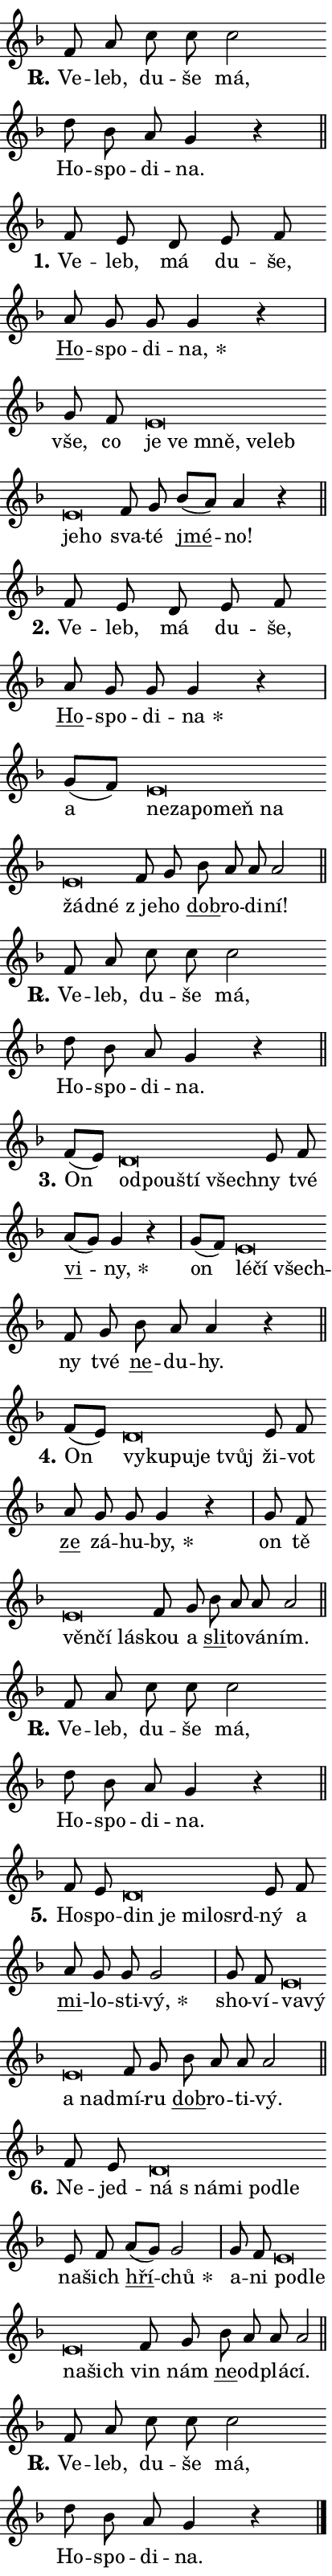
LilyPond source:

\version "2.24.0"
\header { tagline = "" }
\paper {
  indent = 0\cm
  top-margin = 0\cm
  right-margin = 0.13\cm % to fit lyric hyphens
  bottom-margin = 0\cm
  left-margin = 0\cm
  paper-width = 7\cm
  page-breaking = #ly:one-page-breaking
  system-system-spacing.basic-distance = #11
  score-system-spacing.basic-distance = #11
  ragged-last = ##f
}


%% Author: Thomas Morley
%% https://lists.gnu.org/archive/html/lilypond-user/2020-05/msg00002.html
#(define (line-position grob)
"Returns position of @var[grob} in current system:
   @code{'start}, if at first time-step
   @code{'end}, if at last time-step
   @code{'middle} otherwise
"
  (let* ((col (ly:item-get-column grob))
         (ln (ly:grob-object col 'left-neighbor))
         (rn (ly:grob-object col 'right-neighbor))
         (col-to-check-left (if (ly:grob? ln) ln col))
         (col-to-check-right (if (ly:grob? rn) rn col))
         (break-dir-left
           (and
             (ly:grob-property col-to-check-left 'non-musical #f)
             (ly:item-break-dir col-to-check-left)))
         (break-dir-right
           (and
             (ly:grob-property col-to-check-right 'non-musical #f)
             (ly:item-break-dir col-to-check-right))))
        (cond ((eqv? 1 break-dir-left) 'start)
              ((eqv? -1 break-dir-right) 'end)
              (else 'middle))))

#(define (tranparent-at-line-position vctor)
  (lambda (grob)
  "Relying on @code{line-position} select the relevant enry from @var{vctor}.
Used to determine transparency,"
    (case (line-position grob)
      ((end) (not (vector-ref vctor 0)))
      ((middle) (not (vector-ref vctor 1)))
      ((start) (not (vector-ref vctor 2))))))

noteHeadBreakVisibility =
#(define-music-function (break-visibility)(vector?)
"Makes @code{NoteHead}s transparent relying on @var{break-visibility}"
#{
  \override NoteHead.transparent =
    #(tranparent-at-line-position break-visibility)
#})

#(define delete-ledgers-for-transparent-note-heads
  (lambda (grob)
    "Reads whether a @code{NoteHead} is transparent.
If so this @code{NoteHead} is removed from @code{'note-heads} from
@var{grob}, which is supposed to be @code{LedgerLineSpanner}.
As a result ledgers are not printed for this @code{NoteHead}"
    (let* ((nhds-array (ly:grob-object grob 'note-heads))
           (nhds-list
             (if (ly:grob-array? nhds-array)
                 (ly:grob-array->list nhds-array)
                 '()))
           ;; Relies on the transparent-property being done before
           ;; Staff.LedgerLineSpanner.after-line-breaking is executed.
           ;; This is fragile ...
           (to-keep
             (remove
               (lambda (nhd)
                 (ly:grob-property nhd 'transparent #f))
               nhds-list)))
      ;; TODO find a better method to iterate over grob-arrays, similiar
      ;; to filter/remove etc for lists
      ;; For now rebuilt from scratch
      (set! (ly:grob-object grob 'note-heads)  '())
      (for-each
        (lambda (nhd)
          (ly:pointer-group-interface::add-grob grob 'note-heads nhd))
        to-keep))))

squashNotes = {
  \override NoteHead.X-extent = #'(-0.2 . 0.2)
  \override NoteHead.Y-extent = #'(-0.75 . 0)
  \override NoteHead.stencil =
    #(lambda (grob)
       (let ((pos (ly:grob-property grob 'staff-position)))
         (begin
           (if (< pos -7) (display "ERROR: Lower brevis then expected\n") (display ""))
           (if (<= pos -6) ly:text-interface::print ly:note-head::print))))
}
unSquashNotes = {
  \revert NoteHead.X-extent
  \revert NoteHead.Y-extent
  \revert NoteHead.stencil
}

hideNotes = \noteHeadBreakVisibility #begin-of-line-visible
unHideNotes = \noteHeadBreakVisibility #all-visible

% work-around for resetting accidentals
% https://lilypond.org/doc/v2.23/Documentation/notation/displaying-rhythms#unmetered-music
cadenzaMeasure = {
  \cadenzaOff
  \partial 1024 s1024
  \cadenzaOn
}

#(define-markup-command (accent layout props text) (markup?)
  "Underline accented syllable"
  (interpret-markup layout props
    #{\markup \override #'(offset . 4.3) \underline { #text }#}))

responsum = \markup \concat {
  "R" \hspace #-1.05 \path #0.1 #'((moveto 0 0.07) (lineto 0.9 0.8)) \hspace #0.05 "."
}

spaceSize = #0.6828661417322834 % exact space size for TeX Gyre Schola

\layout {
  \context {
    \Staff
    \remove "Time_signature_engraver"
    \override LedgerLineSpanner.after-line-breaking = #delete-ledgers-for-transparent-note-heads
  }
  \context {
    \Lyrics {
      \override LyricSpace.minimum-distance = \spaceSize
      \override LyricText.font-name = #"TeX Gyre Schola"
      \override LyricText.font-size = 1
      \override StanzaNumber.font-name = #"TeX Gyre Schola Bold"
      \override StanzaNumber.font-size = 1
    }
  }
  \context {
    \Score 
    \override NoteHead.text =
      #(lambda (grob) 
        (let ((pos (ly:grob-property grob 'staff-position)))
          #{\markup {
            \combine
              \halign #-0.55 \raise #(if (= pos -6) 0 0.5) \override #'(thickness . 2) \draw-line #'(3.2 . 0)
              \musicglyph "noteheads.sM1"
          }#}))
  }
}

% magnetic-lyrics.ily
%
%   written by
%     Jean Abou Samra <jean@abou-samra.fr>
%     Werner Lemberg <wl@gnu.org>
%
%   adapted by
%     Jiri Hon <jiri.hon@gmail.com>
%
% Version 2022-Apr-15

% https://www.mail-archive.com/lilypond-user@gnu.org/msg149350.html

#(define (Left_hyphen_pointer_engraver context)
   "Collect syllable-hyphen-syllable occurrences in lyrics and store
them in properties.  This engraver only looks to the left.  For
example, if the lyrics input is @code{foo -- bar}, it does the
following.

@itemize @bullet
@item
Set the @code{text} property of the @code{LyricHyphen} grob between
@q{foo} and @q{bar} to @code{foo}.

@item
Set the @code{left-hyphen} property of the @code{LyricText} grob with
text @q{foo} to the @code{LyricHyphen} grob between @q{foo} and
@q{bar}.
@end itemize

Use this auxiliary engraver in combination with the
@code{lyric-@/text::@/apply-@/magnetic-@/offset!} hook."
   (let ((hyphen #f)
         (text #f))
     (make-engraver
      (acknowledgers
       ((lyric-syllable-interface engraver grob source-engraver)
        (set! text grob)))
      (end-acknowledgers
       ((lyric-hyphen-interface engraver grob source-engraver)
        ;(when (not (grob::has-interface grob 'lyric-space-interface))
          (set! hyphen grob)));)
      ((stop-translation-timestep engraver)
       (when (and text hyphen)
         (ly:grob-set-object! text 'left-hyphen hyphen))
       (set! text #f)
       (set! hyphen #f)))))

#(define (lyric-text::apply-magnetic-offset! grob)
   "If the space between two syllables is less than the value in
property @code{LyricText@/.details@/.squash-threshold}, move the right
syllable to the left so that it gets concatenated with the left
syllable.

Use this function as a hook for
@code{LyricText@/.after-@/line-@/breaking} if the
@code{Left_@/hyphen_@/pointer_@/engraver} is active."
   (let ((hyphen (ly:grob-object grob 'left-hyphen #f)))
     (when hyphen
       (let ((left-text (ly:spanner-bound hyphen LEFT)))
         (when (grob::has-interface left-text 'lyric-syllable-interface)
           (let* ((common (ly:grob-common-refpoint grob left-text X))
                  (this-x-ext (ly:grob-extent grob common X))
                  (left-x-ext
                   (begin
                     ;; Trigger magnetism for left-text.
                     (ly:grob-property left-text 'after-line-breaking)
                     (ly:grob-extent left-text common X)))
                  ;; `delta` is the gap width between two syllables.
                  (delta (- (interval-start this-x-ext)
                            (interval-end left-x-ext)))
                  (details (ly:grob-property grob 'details))
                  (threshold (assoc-get 'squash-threshold details 0.2)))
             (when (< delta threshold)
               (let* (;; We have to manipulate the input text so that
                      ;; ligatures crossing syllable boundaries are not
                      ;; disabled.  For languages based on the Latin
                      ;; script this is essentially a beautification.
                      ;; However, for non-Western scripts it can be a
                      ;; necessity.
                      (lt (ly:grob-property left-text 'text))
                      (rt (ly:grob-property grob 'text))
                      (is-space (grob::has-interface hyphen 'lyric-space-interface))
                      (space (if is-space " " ""))
                      (extra-delta (if is-space spaceSize 0))
                      ;; Append new syllable.
                      (ltrt-space (if (and (string? lt) (string? rt))
                                (string-append lt space rt)
                                (make-concat-markup (list lt space rt))))
                      ;; Right-align `ltrt` to the right side.
                      (ltrt-space-markup (grob-interpret-markup
                               grob
                               (make-translate-markup
                                (cons (interval-length this-x-ext) 0)
                                (make-right-align-markup ltrt-space)))))
                 (begin
                   ;; Don't print `left-text`.
                   (ly:grob-set-property! left-text 'stencil #f)
                   ;; Set text and stencil (which holds all collected
                   ;; syllables so far) and shift it to the left.
                   (ly:grob-set-property! grob 'text ltrt-space)
                   (ly:grob-set-property! grob 'stencil ltrt-space-markup)
                   (ly:grob-translate-axis! grob (- (- delta extra-delta)) X))))))))))


#(define (lyric-hyphen::displace-bounds-first grob)
   ;; Make very sure this callback isn't triggered too early.
   (let ((left (ly:spanner-bound grob LEFT))
         (right (ly:spanner-bound grob RIGHT)))
     (ly:grob-property left 'after-line-breaking)
     (ly:grob-property right 'after-line-breaking)
     (ly:lyric-hyphen::print grob)))

squashThreshold = #0.4

\layout {
  \context {
    \Lyrics
    \consists #Left_hyphen_pointer_engraver
    \override LyricText.after-line-breaking =
      #lyric-text::apply-magnetic-offset!
    \override LyricHyphen.stencil = #lyric-hyphen::displace-bounds-first
    \override LyricText.details.squash-threshold = \squashThreshold
    \override LyricHyphen.minimum-distance = 0
    \override LyricHyphen.minimum-length = \squashThreshold
  }
}

squashText = \override LyricText.details.squash-threshold = 9999
unSquashText = \override LyricText.details.squash-threshold = \squashThreshold

leftText = \override LyricText.self-alignment-X = #LEFT
unLeftText = \revert LyricText.self-alignment-X

starOffset = #(lambda (grob) 
                (let ((x_offset (ly:self-alignment-interface::aligned-on-x-parent grob)))
                  (if (= x_offset 0) 0 (+ x_offset 1.2))))

star = #(define-music-function (syllable)(string?)
"Append star separator at the end of a syllable"
#{
  \once \override LyricText.X-offset = #starOffset
  \lyricmode { \markup {
    #syllable
    \override #'((font-name . "TeX Gyre Schola Bold")) \hspace #0.2 \lower #0.65 \larger "*"
  } }
#})

starAccent = #(define-music-function (syllable)(string?)
"Append star separator at the end of a syllable and make accent"
#{
  \once \override LyricText.X-offset = #starOffset
  \lyricmode { \markup {
    \accent #syllable
    \override #'((font-name . "TeX Gyre Schola Bold")) \hspace #0.2 \lower #0.65 \larger "*"
  } }
#})

breath = #(define-music-function (syllable)(string?)
"Append breathing indicator at the end of a syllable"
#{
  \lyricmode { \markup { #syllable "+" } }
#})

optionalBreath = #(define-music-function (syllable)(string?)
"Append optional breathing indicator at the end of a syllable"
#{
  \lyricmode { \markup { #syllable "(+)" } }
#})


\score {
    <<
        \new Voice = "melody" { \cadenzaOn \key f \major \relative { f'8 a c c c2 \bar "" d8 bes a g4 r \cadenzaMeasure \bar "||" \break } }
        \new Lyrics \lyricsto "melody" { \lyricmode { \set stanza = \responsum
Ve -- leb, du -- še má, Ho -- spo -- di -- na. } }
    >>
    \layout {}
}

\score {
    <<
        \new Voice = "melody" { \cadenzaOn \key f \major \relative { f'8 e d e8 f \bar "" a g g g4 r \cadenzaMeasure \bar "|" g8 f \bar "" \squashNotes e\breve*1/16 \hideNotes \breve*1/16 \bar "" \breve*1/16 \bar "" \breve*1/16 \bar "" \breve*1/16 \bar "" \breve*1/16 \breve*1/16 \bar "" \unHideNotes \unSquashNotes f8 g \bar "" bes[( a)] a4 r \cadenzaMeasure \bar "||" \break } }
        \new Lyrics \lyricsto "melody" { \lyricmode { \set stanza = "1."
Ve -- leb, má du -- še, \markup \accent Ho -- spo -- di -- \star na, vše, co \leftText je \squashText ve mně, ve -- leb je -- ho \unLeftText \unSquashText sva -- té \markup \accent jmé -- no! } }
    >>
    \layout {}
}

\score {
    <<
        \new Voice = "melody" { \cadenzaOn \key f \major \relative { f'8 e d e8 f \bar "" a g g g4 r \cadenzaMeasure \bar "|" g8[( f)] \bar "" \squashNotes e\breve*1/16 \hideNotes \breve*1/16 \bar "" \breve*1/16 \bar "" \breve*1/16 \bar "" \breve*1/16 \bar "" \breve*1/16 \breve*1/16 \bar "" \unHideNotes \unSquashNotes f8 g \bar "" bes a a a2 \cadenzaMeasure \bar "||" \break } }
        \new Lyrics \lyricsto "melody" { \lyricmode { \set stanza = "2."
Ve -- leb, má du -- še, \markup \accent Ho -- spo -- di -- \star na a \leftText ne -- \squashText za -- po -- meň na žád -- né \unLeftText \unSquashText "z je" -- ho \markup \accent dob -- ro -- di -- ní! } }
    >>
    \layout {}
}

\score {
    <<
        \new Voice = "melody" { \cadenzaOn \key f \major \relative { f'8 a c c c2 \bar "" d8 bes a g4 r \cadenzaMeasure \bar "||" \break } }
        \new Lyrics \lyricsto "melody" { \lyricmode { \set stanza = \responsum
Ve -- leb, du -- še má, Ho -- spo -- di -- na. } }
    >>
    \layout {}
}

\score {
    <<
        \new Voice = "melody" { \cadenzaOn \key f \major \relative { f'8[( e)] \bar "" \squashNotes d\breve*1/16 \hideNotes \breve*1/16 \bar "" \breve*1/16 \breve*1/16 \bar "" \unHideNotes \unSquashNotes e8 f \bar "" a[( g)] g4 r \cadenzaMeasure \bar "|" g8[( f)] \bar "" \squashNotes e\breve*1/16 \hideNotes \breve*1/16 \breve*1/16 \bar "" \unHideNotes \unSquashNotes f8 g \bar "" bes a a4 r \cadenzaMeasure \bar "||" \break } }
        \new Lyrics \lyricsto "melody" { \lyricmode { \set stanza = "3."
On \leftText od -- \squashText pou -- ští všech -- \unLeftText \unSquashText ny tvé \markup \accent vi -- \star ny, on \leftText lé -- \squashText čí všech -- \unLeftText \unSquashText ny tvé \markup \accent ne -- du -- hy. } }
    >>
    \layout {}
}

\score {
    <<
        \new Voice = "melody" { \cadenzaOn \key f \major \relative { f'8[( e)] \bar "" \squashNotes d\breve*1/16 \hideNotes \breve*1/16 \bar "" \breve*1/16 \bar "" \breve*1/16 \breve*1/16 \bar "" \unHideNotes \unSquashNotes e8 f \bar "" a g g g4 r \cadenzaMeasure \bar "|" g8 f \bar "" \squashNotes e\breve*1/16 \hideNotes \breve*1/16 \breve*1/16 \bar "" \unHideNotes \unSquashNotes f8 g \bar "" bes a a a2 \cadenzaMeasure \bar "||" \break } }
        \new Lyrics \lyricsto "melody" { \lyricmode { \set stanza = "4."
On \leftText vy -- \squashText ku -- pu -- je tvůj \unLeftText \unSquashText ži -- vot \markup \accent ze zá -- hu -- \star by, on tě \leftText věn -- \squashText čí lá -- \unLeftText \unSquashText skou a \markup \accent sli -- to -- vá -- ním. } }
    >>
    \layout {}
}

\score {
    <<
        \new Voice = "melody" { \cadenzaOn \key f \major \relative { f'8 a c c c2 \bar "" d8 bes a g4 r \cadenzaMeasure \bar "||" \break } }
        \new Lyrics \lyricsto "melody" { \lyricmode { \set stanza = \responsum
Ve -- leb, du -- še má, Ho -- spo -- di -- na. } }
    >>
    \layout {}
}

\score {
    <<
        \new Voice = "melody" { \cadenzaOn \key f \major \relative { f'8 e \bar "" \squashNotes d\breve*1/16 \hideNotes \breve*1/16 \bar "" \breve*1/16 \bar "" \breve*1/16 \breve*1/16 \bar "" \unHideNotes \unSquashNotes e8 f \bar "" a g g g2 \cadenzaMeasure \bar "|" g8 f \bar "" \squashNotes e\breve*1/16 \hideNotes \breve*1/16 \bar "" \breve*1/16 \breve*1/16 \bar "" \unHideNotes \unSquashNotes f8 g \bar "" bes a a a2 \cadenzaMeasure \bar "||" \break } }
        \new Lyrics \lyricsto "melody" { \lyricmode { \set stanza = "5."
Ho -- spo -- \leftText din \squashText je mi -- lo -- srd -- \unLeftText \unSquashText ný a \markup \accent mi -- lo -- sti -- \star vý, sho -- ví -- \leftText va -- \squashText vý a nad -- \unLeftText \unSquashText mí -- ru \markup \accent dob -- ro -- ti -- vý. } }
    >>
    \layout {}
}

\score {
    <<
        \new Voice = "melody" { \cadenzaOn \key f \major \relative { f'8 e \bar "" \squashNotes d\breve*1/16 \hideNotes \breve*1/16 \bar "" \breve*1/16 \bar "" \breve*1/16 \breve*1/16 \bar "" \unHideNotes \unSquashNotes e8 f \bar "" a[( g)] g2 \cadenzaMeasure \bar "|" g8 f \bar "" \squashNotes e\breve*1/16 \hideNotes \breve*1/16 \bar "" \breve*1/16 \breve*1/16 \bar "" \unHideNotes \unSquashNotes f8 g \bar "" bes a a a2 \cadenzaMeasure \bar "||" \break } }
        \new Lyrics \lyricsto "melody" { \lyricmode { \set stanza = "6."
Ne -- jed -- \leftText ná \squashText "s ná" -- mi po -- dle \unLeftText \unSquashText na -- šich \markup \accent hří -- \star chů a -- ni \leftText po -- \squashText dle na -- šich \unLeftText \unSquashText vin nám \markup \accent ne -- od -- plá -- cí. } }
    >>
    \layout {}
}

\score {
    <<
        \new Voice = "melody" { \cadenzaOn \key f \major \relative { f'8 a c c c2 \bar "" d8 bes a g4 r \cadenzaMeasure \bar "||" \break } \bar "|." }
        \new Lyrics \lyricsto "melody" { \lyricmode { \set stanza = \responsum
Ve -- leb, du -- še má, Ho -- spo -- di -- na. } }
    >>
    \layout {}
}
